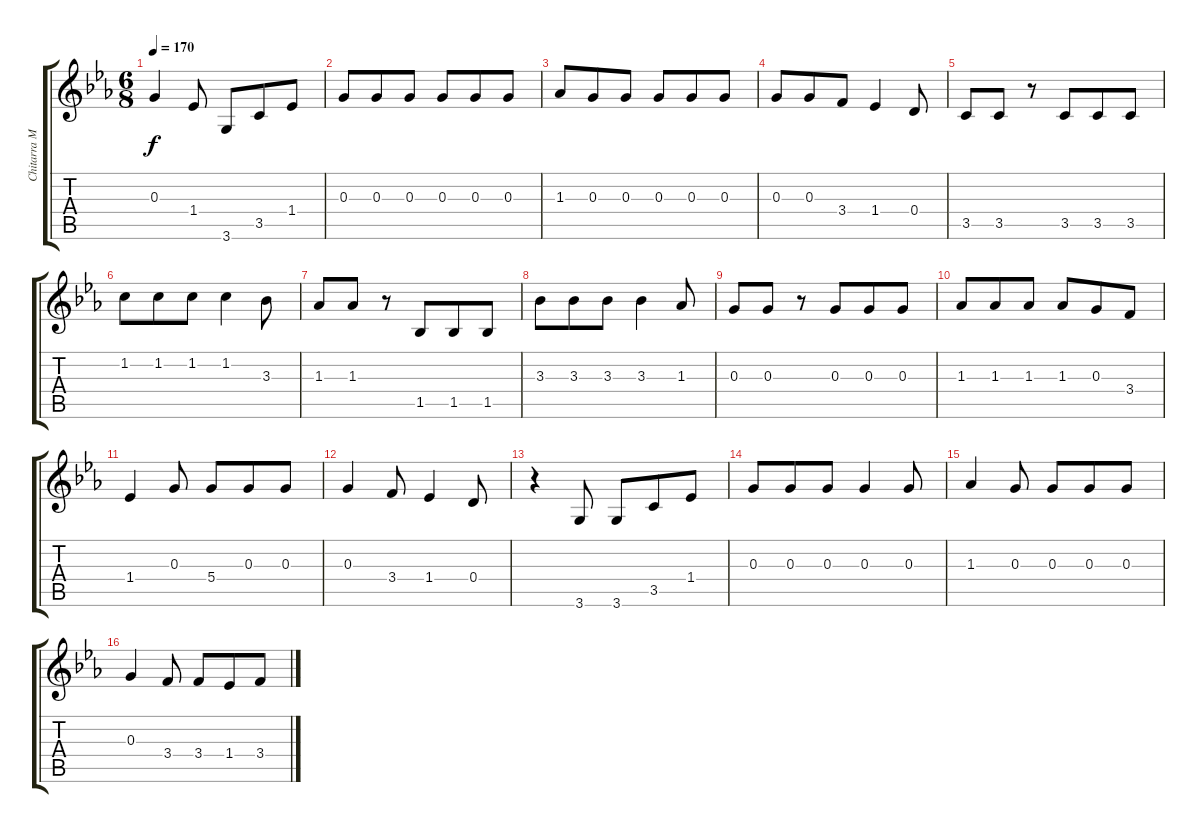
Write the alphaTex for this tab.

\track ("Chitarra Melodica" "Chitarra M") {instrument acousticguitarsteel}
\staff {score tabs}
\tuning (E4 B3 G3 D3 A2 E2) {hide}
\ts (6 8)
\tempo 170
\clef g2
\ks eb
0.3.4{dy f} 1.4.8 3.6.8 3.5.8 1.4.8 |
0.3.8 0.3.8 0.3.8 0.3.8 0.3.8 0.3.8 |
1.3.8 0.3.8 0.3.8 0.3.8 0.3.8 0.3.8 |
0.3.8 0.3.8 3.4.8 1.4.4 0.4.8 |
3.5.8 3.5.8 r.8 3.5.8 3.5.8 3.5.8 |
1.2.8 1.2.8 1.2.8 1.2.4 3.3.8 |
1.3.8 1.3.8 r.8 1.5.8 1.5.8 1.5.8 |
3.3.8 3.3.8 3.3.8 3.3.4 1.3.8 |
0.3.8 0.3.8 r.8 0.3.8 0.3.8 0.3.8 |
1.3.8 1.3.8 1.3.8 1.3.8 0.3.8 3.4.8 |
1.4.4 0.3.8 5.4.8 0.3.8 0.3.8 |
0.3.4 3.4.8 1.4.4 0.4.8 |
r.4 3.6.8 3.6.8 3.5.8 1.4.8 |
0.3.8 0.3.8 0.3.8 0.3.4 0.3.8 |
1.3.4 0.3.8 0.3.8 0.3.8 0.3.8 |
0.3.4 3.4.8 3.4.8 1.4.8 3.4.8
